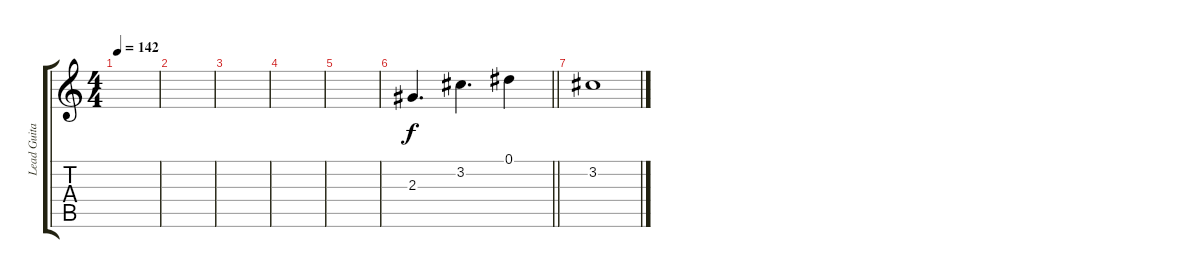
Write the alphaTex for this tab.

\track ("Lead Guitar" "Lead Guita") {instrument acousticguitarsteel}
\staff {score tabs}
\tuning (Eb4 Bb3 Gb3 Db3 Ab2 Eb2) {hide}
\ts (4 4)
\tempo 142
\clef g2
\ks c
|
|
|
|
|
\barLineRight lightlight
2.3.4{d instrument acousticguitarsteel} 3.2.4{d} 0.1.4 |
3.2.1
